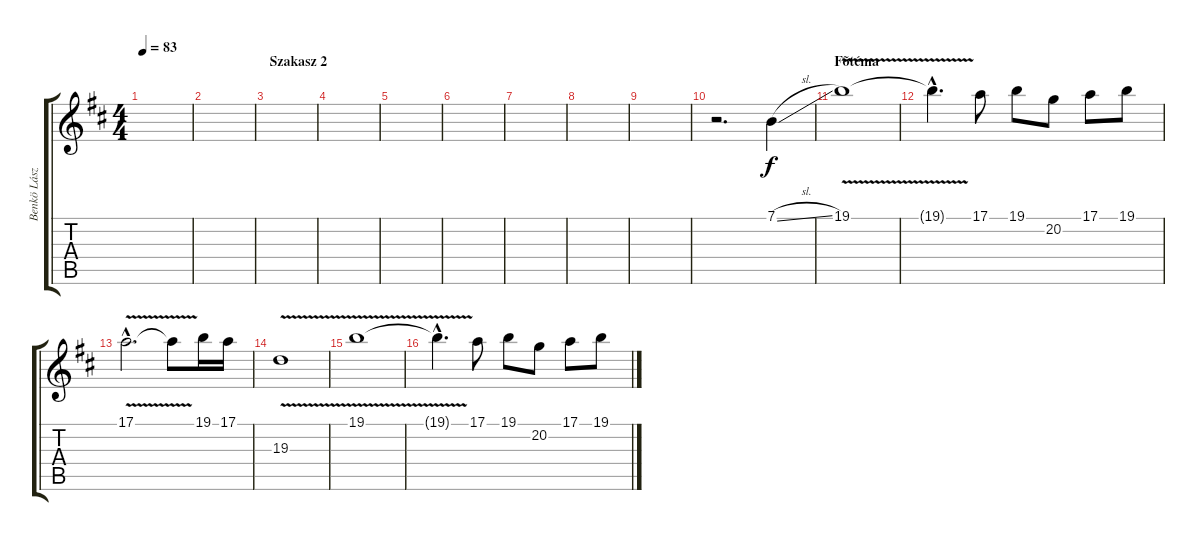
\track ("Benkö László \"Laci\" Keyboards 1" "Benkö Lász") {instrument clavinet}
\staff {score tabs}
\tuning (E4 B3 G3 D3 A2 E2) {hide}
\ts (4 4)
\tempo 83
\clef g2
\ks d
|
|
\section ("" "Szakasz 2")
|
|
|
|
|
|
|
r.2{d} 7.1{sl}.4{volume 16 balance 8} |
\section ("" "Fõtéma")
19.1{v}.1 |
19.1{hac t}.4{d} 17.1.8 19.1.8 20.2.8 17.1.8 19.1.8 |
17.1{v hac}.2{d} 17.1{t}.8 19.1.16 17.1.16 |
19.3{v}.1 |
19.1{v}.1 |
19.1{hac t}.4{d} 17.1.8 19.1.8 20.2.8 17.1.8 19.1.8
